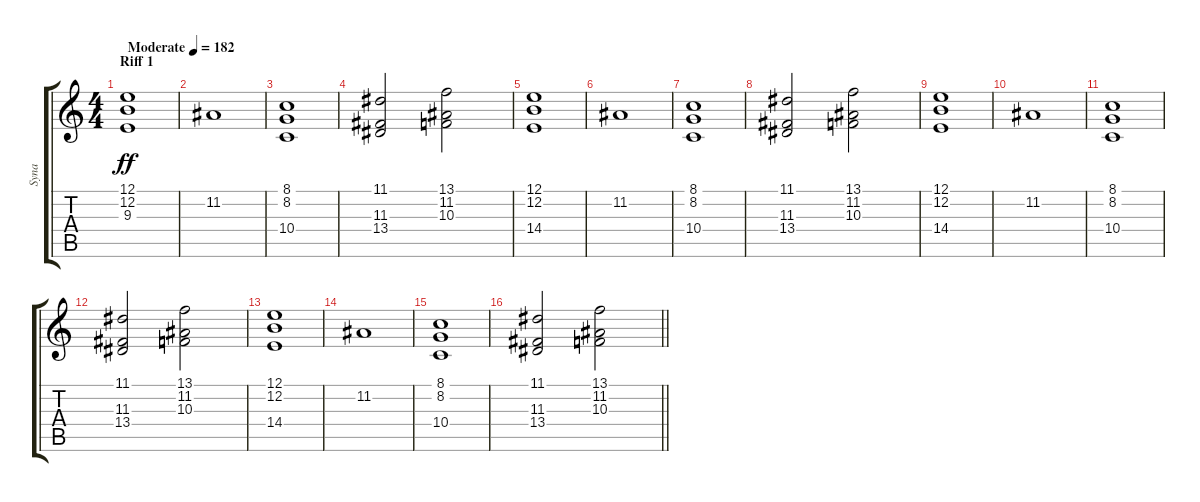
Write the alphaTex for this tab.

\track ("Syna" "Syna") {instrument helicopter}
\staff {score tabs}
\tuning (E4 B3 G3 D3 A2 E2) {hide}
\ts (4 4)
\section ("" "Riff 1")
\tempo (182 "Moderate")
\clef g2
\ks c
(12.1 12.2 9.3).1{dy ff instrument helicopter} |
11.2.1 |
(8.1 8.2 10.4).1 |
(11.1 11.3 13.4).2 (13.1 11.2 10.3).2 |
(12.1 12.2 14.4).1 |
11.2.1 |
(8.1 8.2 10.4).1 |
(11.1 11.3 13.4).2 (13.1 11.2 10.3).2 |
(12.1 12.2 14.4).1 |
11.2.1 |
(8.1 8.2 10.4).1 |
(11.1 11.3 13.4).2 (13.1 11.2 10.3).2 |
(12.1 12.2 14.4).1 |
11.2.1 |
(8.1 8.2 10.4).1 |
\barLineRight lightlight
(11.1 11.3 13.4).2 (13.1 11.2 10.3).2
